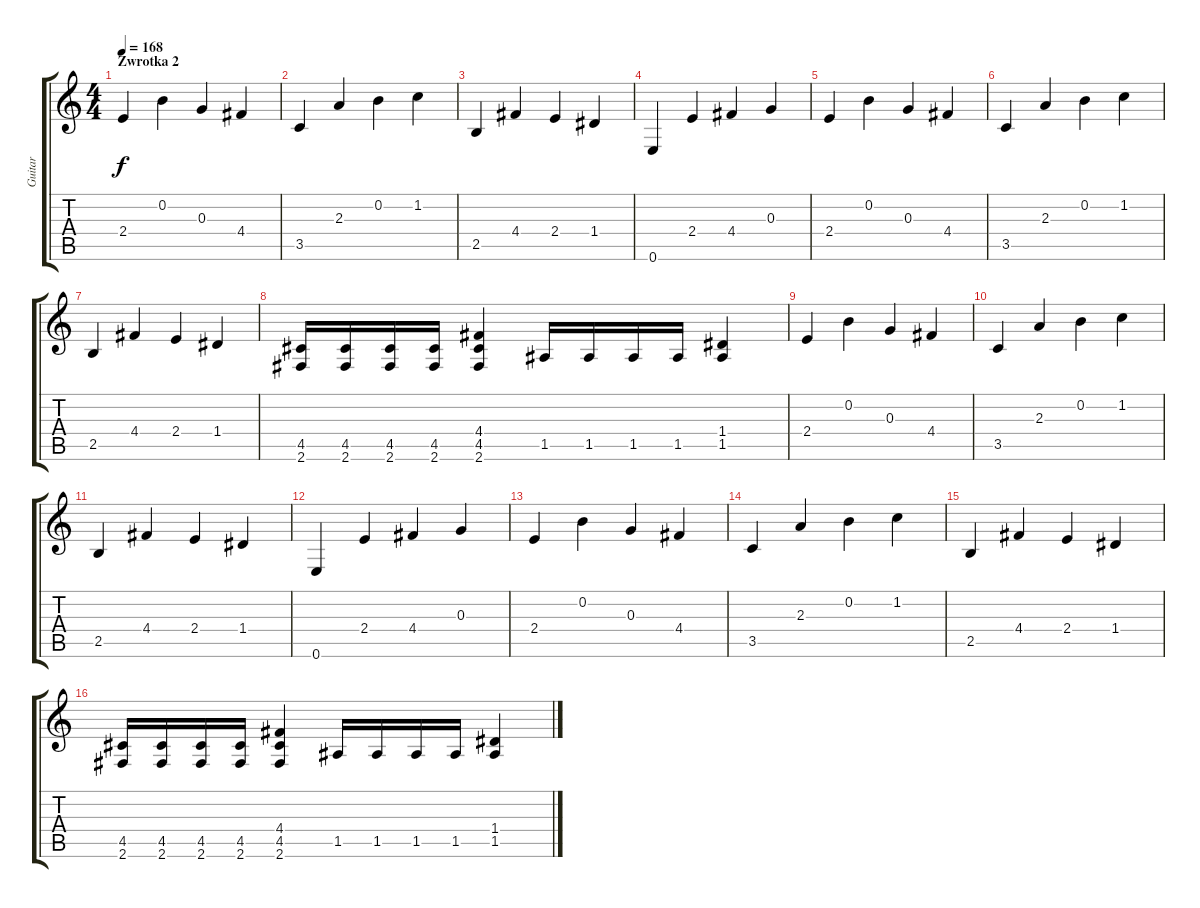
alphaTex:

\track ("Guitar " "Guitar ") {instrument overdrivenguitar}
\staff {score tabs}
\tuning (E4 B3 G3 D3 A2 E2) {hide}
\ts (4 4)
\section ("" "Zwrotka 2")
\tempo 168
\clef g2
\ks c
2.4.4{dy f} 0.2.4 0.3.4 4.4.4 |
3.5.4 2.3.4 0.2.4 1.2.4 |
2.5.4 4.4.4 2.4.4 1.4.4 |
0.6.4 2.4.4 4.4.4 0.3.4 |
2.4.4 0.2.4 0.3.4 4.4.4 |
3.5.4 2.3.4 0.2.4 1.2.4 |
2.5.4 4.4.4 2.4.4 1.4.4 |
(4.5 2.6).16 (4.5 2.6).16 (4.5 2.6).16 (4.5 2.6).16 (4.4 4.5 2.6).4 1.5.16 1.5.16 1.5.16 1.5.16 (1.4 1.5).4 |
2.4.4 0.2.4 0.3.4 4.4.4 |
3.5.4 2.3.4 0.2.4 1.2.4 |
2.5.4 4.4.4 2.4.4 1.4.4 |
0.6.4 2.4.4 4.4.4 0.3.4 |
2.4.4 0.2.4 0.3.4 4.4.4 |
3.5.4 2.3.4 0.2.4 1.2.4 |
2.5.4 4.4.4 2.4.4 1.4.4 |
(4.5 2.6).16 (4.5 2.6).16 (4.5 2.6).16 (4.5 2.6).16 (4.4 4.5 2.6).4 1.5.16 1.5.16 1.5.16 1.5.16 (1.4 1.5).4
